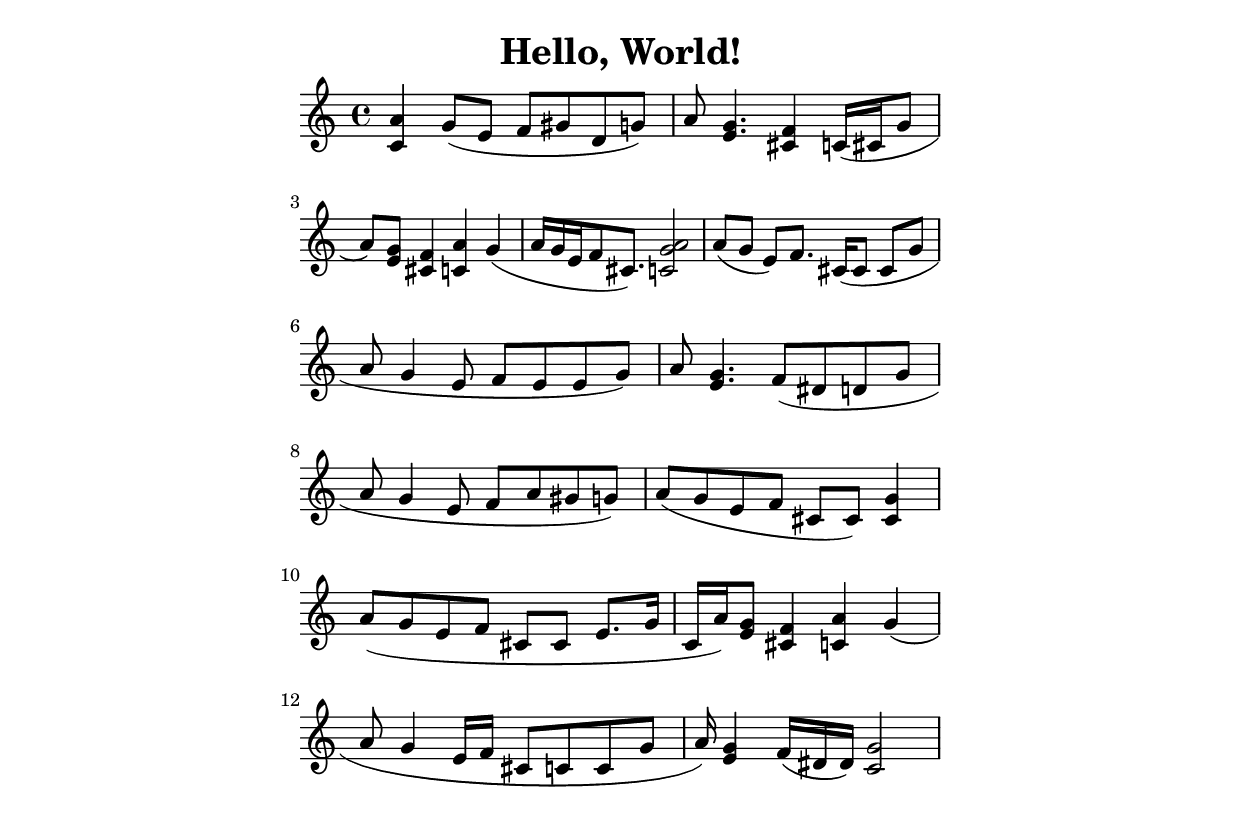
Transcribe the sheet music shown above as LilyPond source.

\version "2.19.64"

\header{
  title = "Hello, World!"
}

\language "english"

\paper {
  top-margin = 1.5\in
  left-margin = 2.0\in
  right-margin = 2.0\in
}

\score {
  \transpose c c' {
    % H
    <c a>4
    g8(
    e8 f8
    gs8 d8
    g8) |

    % e
    a8
    <g e>4.
    <f cs>4
    c16( cs16
    g8 |

    % l
    a8)
    <g e>8
    <f cs>4
    <c a>4
    g4( |

    % l
    a16 g16
    e16 f8
    cs8.) <c a g>2 |

    % o
    a8( g8 e8)
    f8.
    cs16( cs8 cs8 g8 |

    % ,
    a8 g4
    e8 f8
    e e
    g8) |

    % space
    a8
    <g e>4.
    f8(
    ds d
    g8 |

    % W
    a8 g4
    e8 f8
    a8 gs8
    g8) |

    % o
    a8( g8
    e8 f8
    cs8 cs8) <cs g>4 |

    % r
    a8( g8
    e8 f8
    cs8 cs8 e8. g16 |

    % l
    c16 a16)
    <g e>8
    <f cs>4
    <c a>4
    g4( |

    % d
    a8 g4
    e16 f16
    cs8 c8 c8
    g8 |

    % !
    a16)
    <g e>4
    f16( ds16 ds16)
    <g c>2 |
  }
  \layout {
    indent = 0\cm
  }
  \midi {
    \tempo 4 = 120
  }
}
